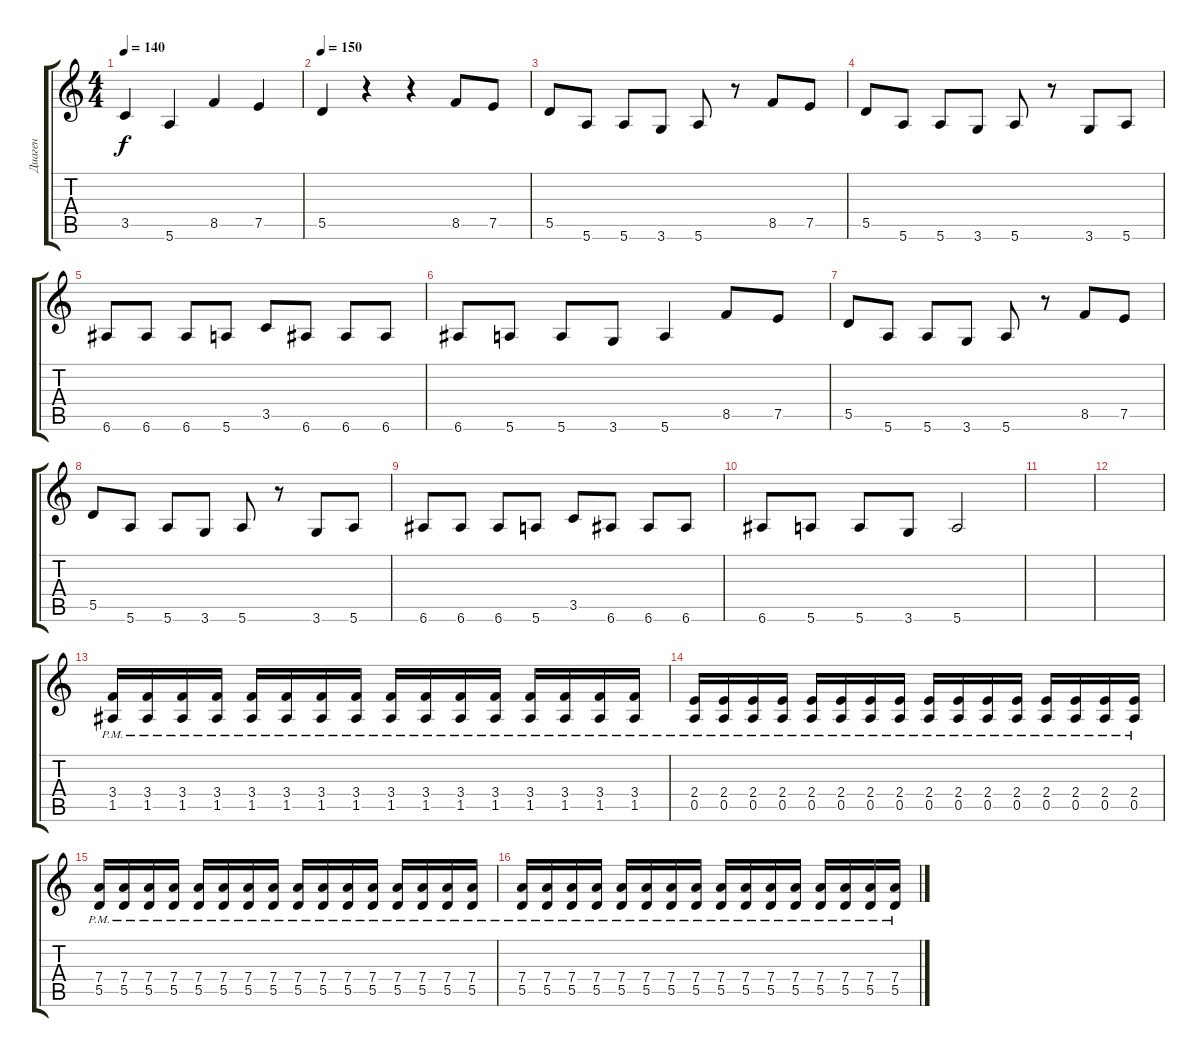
\track ("Диаген" "Диаген") {instrument overdrivenguitar}
\staff {score tabs}
\tuning (E4 B3 G3 D3 A2 E2) {hide}
\ts (4 4)
\tempo 140
\clef g2
\ks c
3.5.4{dy f} 5.6.4 8.5.4 7.5.4 |
\tempo 150
5.5.4 r.4 r.4 8.5.8 7.5.8 |
5.5.8 5.6.8 5.6.8 3.6.8 5.6.8 r.8 8.5.8 7.5.8 |
5.5.8 5.6.8 5.6.8 3.6.8 5.6.8 r.8 3.6.8 5.6.8 |
6.6.8 6.6.8 6.6.8 5.6.8 3.5.8 6.6.8 6.6.8 6.6.8 |
6.6.8 5.6.8 5.6.8 3.6.8 5.6.4 8.5.8 7.5.8 |
5.5.8 5.6.8 5.6.8 3.6.8 5.6.8 r.8 8.5.8 7.5.8 |
5.5.8 5.6.8 5.6.8 3.6.8 5.6.8 r.8 3.6.8 5.6.8 |
6.6.8 6.6.8 6.6.8 5.6.8 3.5.8 6.6.8 6.6.8 6.6.8 |
6.6.8 5.6.8 5.6.8 3.6.8 5.6.2 |
|
|
(3.4{pm} 1.5{pm}).16 (3.4{pm} 1.5{pm}).16 (3.4{pm} 1.5{pm}).16 (3.4{pm} 1.5{pm}).16 (3.4{pm} 1.5{pm}).16 (3.4{pm} 1.5{pm}).16 (3.4{pm} 1.5{pm}).16 (3.4{pm} 1.5{pm}).16 (3.4{pm} 1.5{pm}).16 (3.4{pm} 1.5{pm}).16 (3.4{pm} 1.5{pm}).16 (3.4{pm} 1.5{pm}).16 (3.4{pm} 1.5{pm}).16 (3.4{pm} 1.5{pm}).16 (3.4{pm} 1.5{pm}).16 (3.4{pm} 1.5{pm}).16 |
(2.4{pm} 0.5{pm}).16 (2.4{pm} 0.5{pm}).16 (2.4{pm} 0.5{pm}).16 (2.4{pm} 0.5{pm}).16 (2.4{pm} 0.5{pm}).16 (2.4{pm} 0.5{pm}).16 (2.4{pm} 0.5{pm}).16 (2.4{pm} 0.5{pm}).16 (2.4{pm} 0.5{pm}).16 (2.4{pm} 0.5{pm}).16 (2.4{pm} 0.5{pm}).16 (2.4{pm} 0.5{pm}).16 (2.4{pm} 0.5{pm}).16 (2.4{pm} 0.5{pm}).16 (2.4{pm} 0.5{pm}).16 (2.4{pm} 0.5{pm}).16 |
(7.4{pm} 5.5{pm}).16 (7.4{pm} 5.5{pm}).16 (7.4{pm} 5.5{pm}).16 (7.4{pm} 5.5{pm}).16 (7.4{pm} 5.5{pm}).16 (7.4{pm} 5.5{pm}).16 (7.4{pm} 5.5{pm}).16 (7.4{pm} 5.5{pm}).16 (7.4{pm} 5.5{pm}).16 (7.4{pm} 5.5{pm}).16 (7.4{pm} 5.5{pm}).16 (7.4{pm} 5.5{pm}).16 (7.4{pm} 5.5{pm}).16 (7.4{pm} 5.5{pm}).16 (7.4{pm} 5.5{pm}).16 (7.4{pm} 5.5{pm}).16 |
(7.4{pm} 5.5{pm}).16 (7.4{pm} 5.5{pm}).16 (7.4{pm} 5.5{pm}).16 (7.4{pm} 5.5{pm}).16 (7.4{pm} 5.5{pm}).16 (7.4{pm} 5.5{pm}).16 (7.4{pm} 5.5{pm}).16 (7.4{pm} 5.5{pm}).16 (7.4{pm} 5.5{pm}).16 (7.4{pm} 5.5{pm}).16 (7.4{pm} 5.5{pm}).16 (7.4{pm} 5.5{pm}).16 (7.4{pm} 5.5{pm}).16 (7.4{pm} 5.5{pm}).16 (7.4{pm} 5.5{pm}).16 (7.4{pm} 5.5{pm}).16
